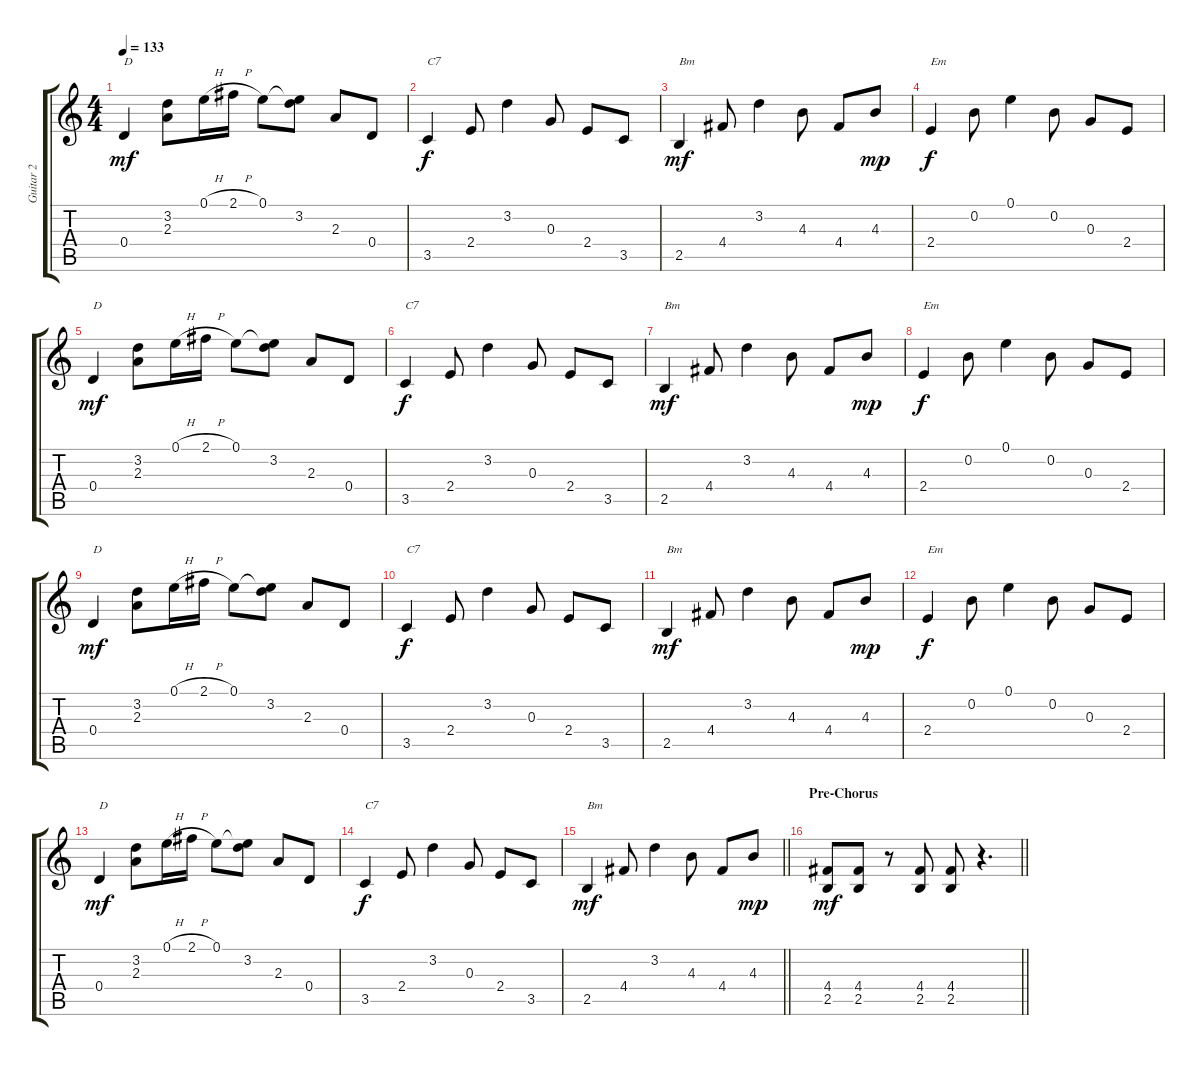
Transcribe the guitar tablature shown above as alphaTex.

\track ("Guitar 2" "Guitar 2") {instrument electricguitarclean}
\staff {score tabs}
\tuning (E4 B3 G3 D3 A2 E2) {hide}
\ts (4 4)
\tempo 133
\clef g2
\ks c
0.4.4{txt "D" dy mf} (3.2 2.3).8 0.1{h}.16 2.1{h}.16 0.1.8 (0.1{t} 3.2).8 2.3.8 0.4.8 |
3.5.4{txt "C7" dy f} 2.4.8 3.2.4 0.3.8 2.4.8 3.5.8 |
2.5.4{txt "Bm" dy mf} 4.4.8 3.2.4 4.3.8 4.4.8 4.3.8{dy mp} |
2.4.4{txt "Em" dy f} 0.2.8 0.1.4 0.2.8 0.3.8 2.4.8 |
0.4.4{txt "D" dy mf} (3.2 2.3).8 0.1{h}.16 2.1{h}.16 0.1.8 (0.1{t} 3.2).8 2.3.8 0.4.8 |
3.5.4{txt "C7" dy f} 2.4.8 3.2.4 0.3.8 2.4.8 3.5.8 |
2.5.4{txt "Bm" dy mf} 4.4.8 3.2.4 4.3.8 4.4.8 4.3.8{dy mp} |
2.4.4{txt "Em" dy f} 0.2.8 0.1.4 0.2.8 0.3.8 2.4.8 |
0.4.4{txt "D" dy mf} (3.2 2.3).8 0.1{h}.16 2.1{h}.16 0.1.8 (0.1{t} 3.2).8 2.3.8 0.4.8 |
3.5.4{txt "C7" dy f} 2.4.8 3.2.4 0.3.8 2.4.8 3.5.8 |
2.5.4{txt "Bm" dy mf} 4.4.8 3.2.4 4.3.8 4.4.8 4.3.8{dy mp} |
2.4.4{txt "Em" dy f} 0.2.8 0.1.4 0.2.8 0.3.8 2.4.8 |
0.4.4{txt "D" dy mf} (3.2 2.3).8 0.1{h}.16 2.1{h}.16 0.1.8 (0.1{t} 3.2).8 2.3.8 0.4.8 |
3.5.4{txt "C7" dy f} 2.4.8 3.2.4 0.3.8 2.4.8 3.5.8 |
\barLineRight lightlight
2.5.4{txt "Bm" dy mf} 4.4.8 3.2.4 4.3.8 4.4.8 4.3.8{dy mp} |
\section ("" "Pre-Chorus")
\barLineRight lightlight
(4.4 2.5).8{dy mf instrument distortionguitar} (4.4 2.5).8 r.8 (4.4 2.5).8 (4.4 2.5).8 r.4{d}
